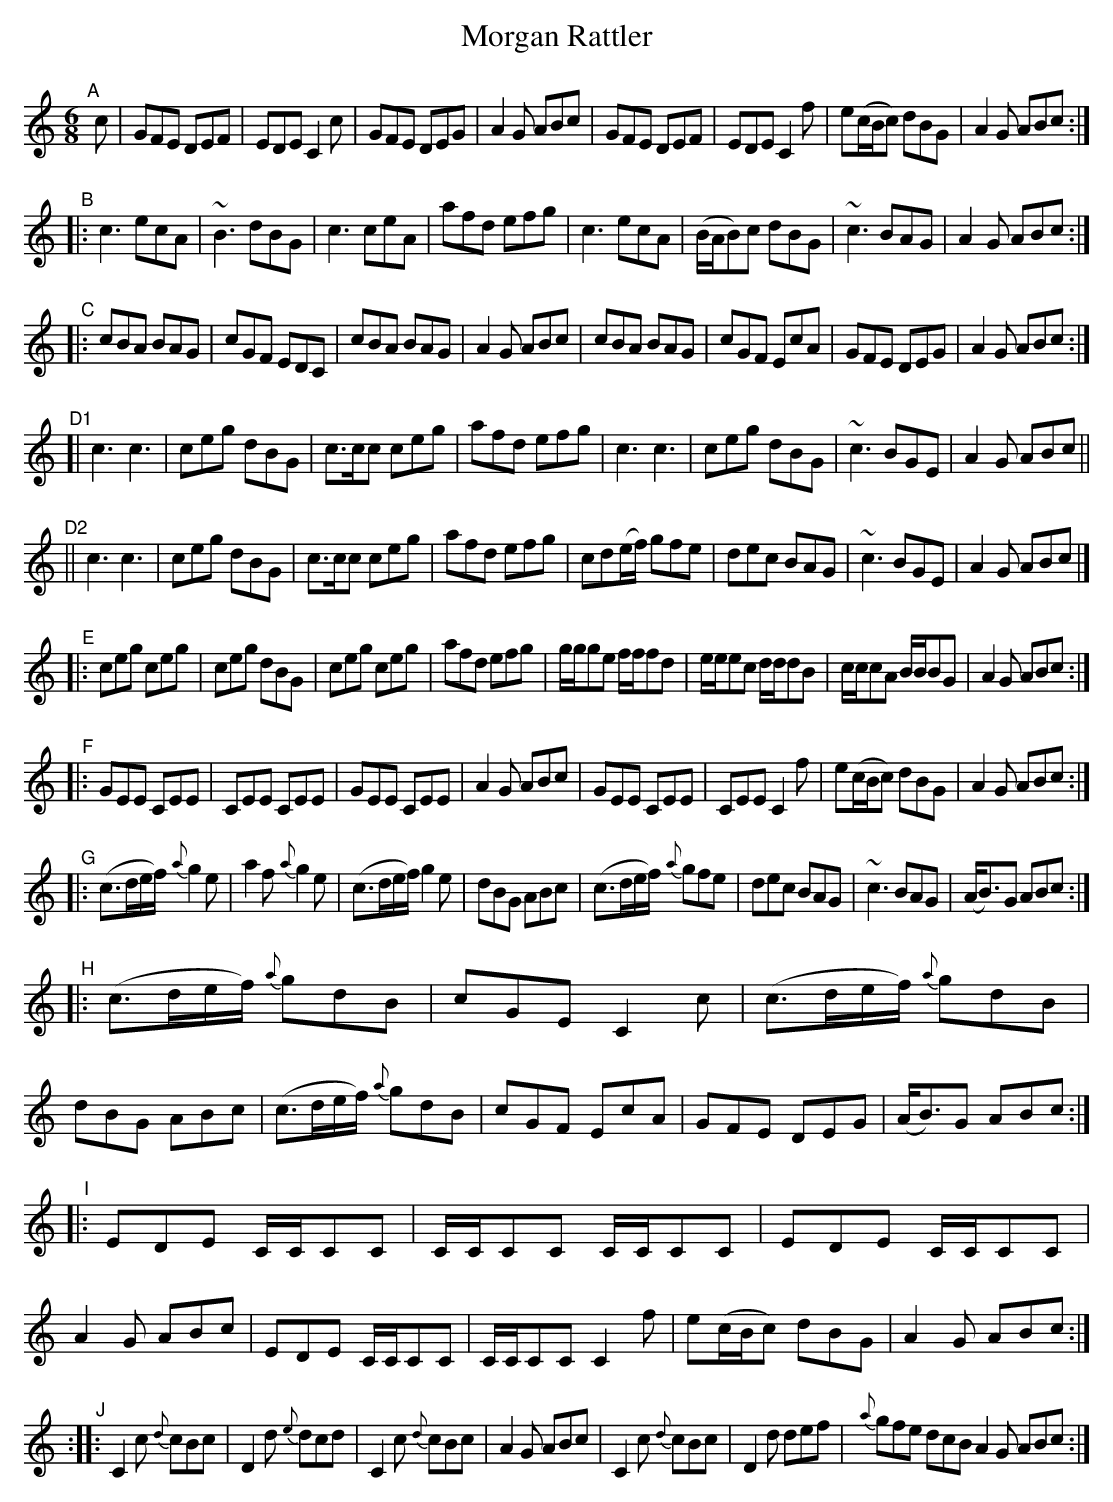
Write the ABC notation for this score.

X:1
T: Morgan Rattler
M: 6/8
L: 1/8
K: C
"^A"[|] c | GFE DEF | EDE C2c | GFE DEG | A2G ABc | GFE DEF | EDE C2f | e(c/B/c) dBG | A2G ABc :|
"^B"|: c3 ecA | ~B3 dBG | c3 ceA | afd efg | c3 ecA | (B/A/B)c dBG | ~c3 BAG | A2G ABc :|
"^C"|: cBA BAG | cGF EDC | cBA BAG | A2G ABc | cBA BAG | cGF EcA | GFE DEG | A2G ABc :|
"^D1"[| c3 c3 | ceg dBG | c>cc ceg | afd efg | c3 c3 | ceg dBG | ~c3 BGE | A2G ABc ||
"^D2"|| c3 c3 | ceg dBG | c>cc ceg | afd efg | cd(e/f/) gfe | dec BAG | ~c3 BGE | A2G ABc |]
"^E"|: ceg ceg | ceg dBG | ceg ceg | afd efg | g/g/ge f/f/fd | e/e/ec d/d/dB | c/c/cA B/B/BG | A2G ABc :|
"^F"|: GEE CEE | CEE CEE | GEE CEE | A2G ABc | GEE CEE | CEE C2f | e(c/B/c) dBG | A2G ABc :|
"^G"|: (c>de/f/) {a}g2e | a2f {a}g2e | (c>de/f/) g2e | dBG ABc | (c>de/f/) {a}gfe | dec BAG | ~c3 BAG | (A<B)G ABc :|
"^H"|: (c>de/f/) {a}gdB | cGE C2c | (c>de/f/) {a}gdB | dBG ABc | (c>de/f/) {a}gdB | cGF EcA | GFE DEG | (A<B)G ABc :|
"^I"|: EDE C/C/CC | C/C/CC C/C/CC | EDE C/C/CC | A2G ABc | EDE C/C/CC | C/C/CC C2f | e(c/B/c) dBG | A2G ABc :|
"^J":: C2c {d}cBc | D2d {e}dcd | C2c {d}cBc | A2G ABc | C2c {d}cBc | D2d def | {a}gfe dcB A2G ABc :|
